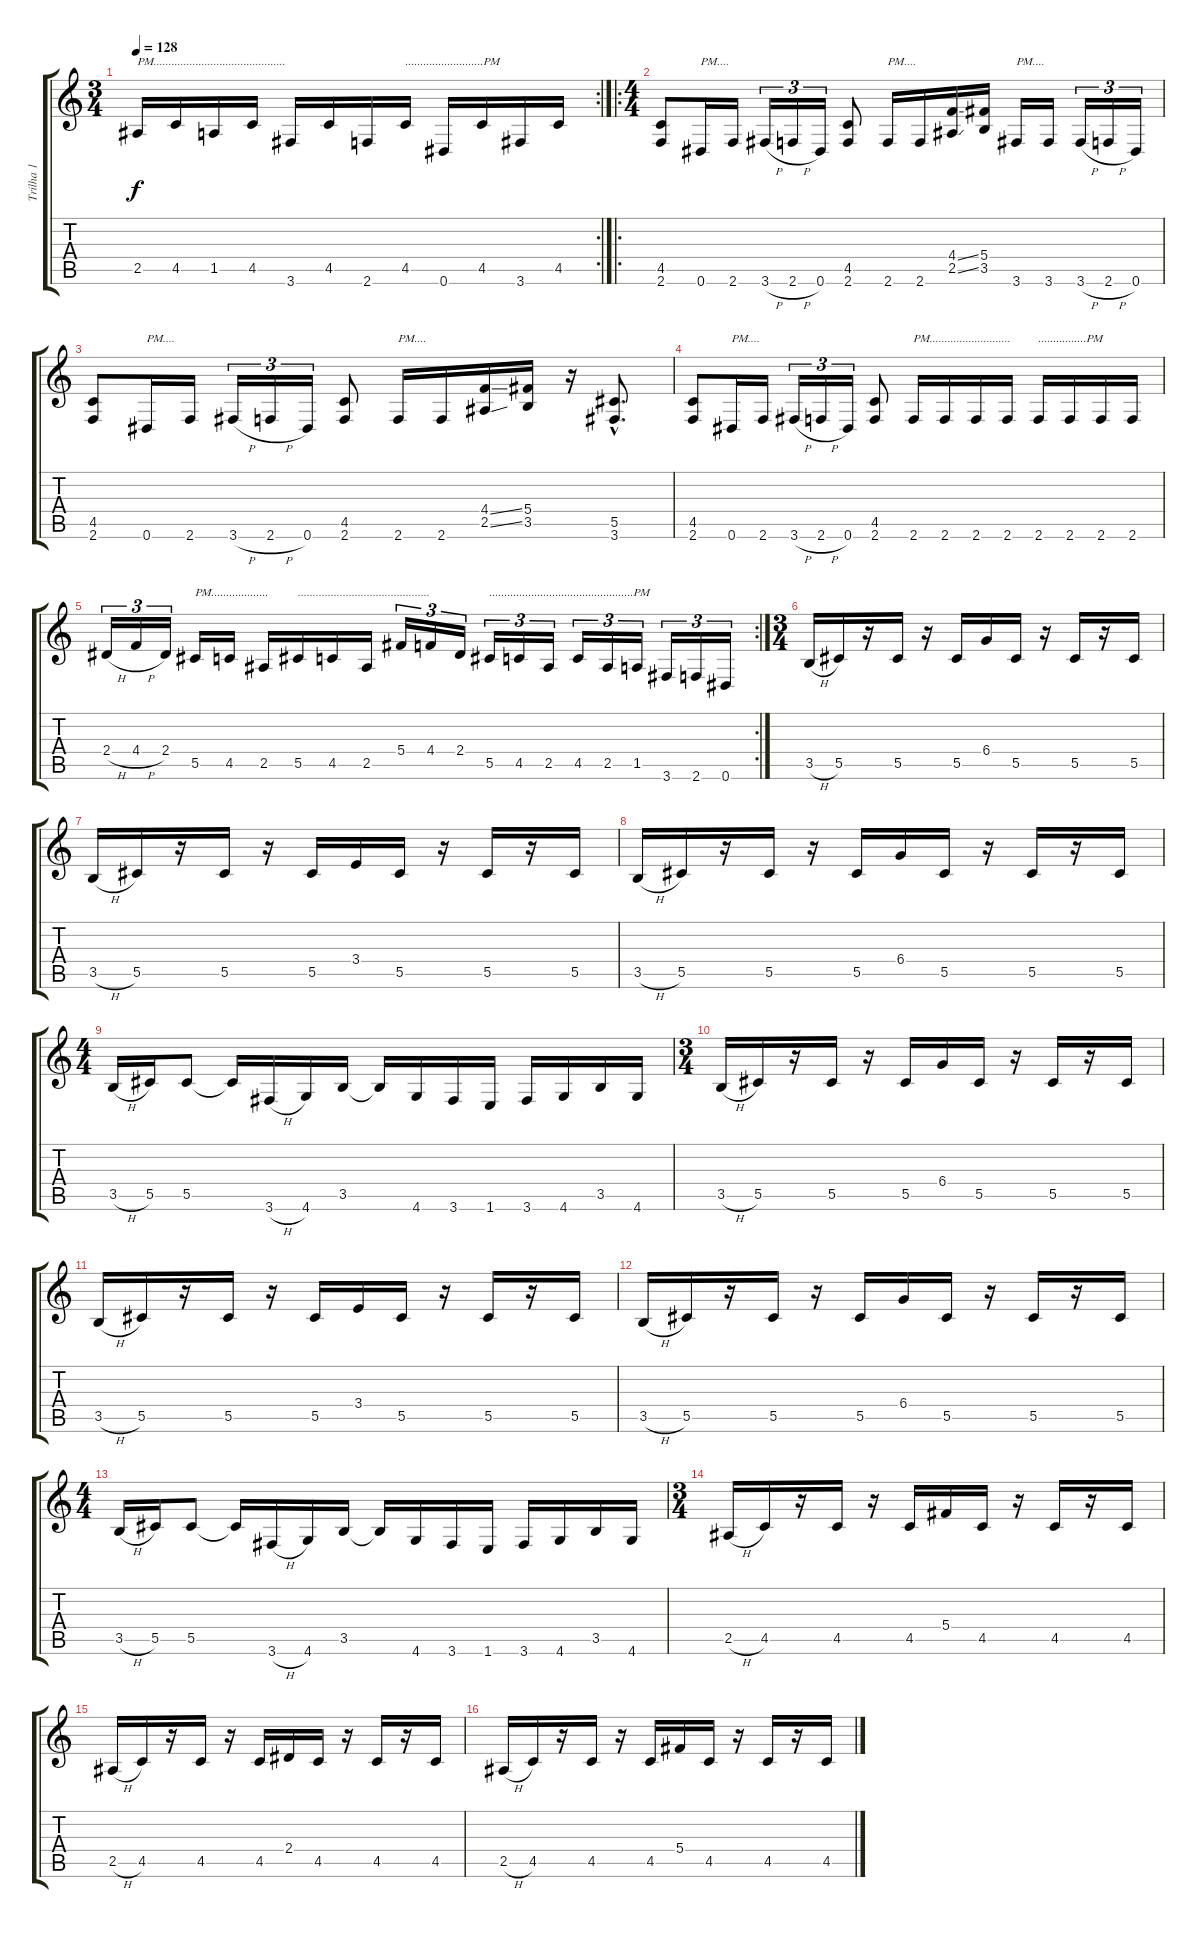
\track ("Trilha 1" "Trilha 1") {instrument distortionguitar}
\staff {score tabs}
\tuning (Eb4 Bb3 Gb3 Db3 Ab2 Eb2) {hide}
\rc 2
\ts (3 4)
\tempo 128
\clef g2
\ks c
2.5.16{txt "PM............................................" dy f} 4.5.16 1.5.16 4.5.16 3.6.16 4.5.16 2.6.16 4.5.16{txt "..........................PM"} 0.6.16 4.5.16 3.6.16 4.5.16 |
\ro
\ts (4 4)
(4.5 2.6).8 0.6.16{txt "PM...."} 2.6.16 3.6{h}.16{tu (3 2)} 2.6{h}.16{tu (3 2)} 0.6.16{tu (3 2)} (4.5 2.6).8 2.6.16{txt "PM...."} 2.6.16 (4.4{ss} 2.5{ss}).16 (5.4 3.5).16 3.6.16{txt "PM...."} 3.6.16 3.6{h}.16{tu (3 2)} 2.6{h}.16{tu (3 2)} 0.6.16{tu (3 2)} |
(4.5 2.6).8 0.6.16{txt "PM...."} 2.6.16 3.6{h}.16{tu (3 2)} 2.6{h}.16{tu (3 2)} 0.6.16{tu (3 2)} (4.5 2.6).8 2.6.16{txt "PM...."} 2.6.16 (4.4{ss} 2.5{ss}).16 (5.4 3.5).16 r.16 (5.5{hac} 3.6{hac}).8{d} |
(4.5 2.6).8 0.6.16{txt "PM...."} 2.6.16 3.6{h}.16{tu (3 2)} 2.6{h}.16{tu (3 2)} 0.6.16{tu (3 2)} (4.5 2.6).8 2.6.16{txt "PM..........................."} 2.6.16 2.6.16 2.6.16 2.6.16{txt "................PM"} 2.6.16 2.6.16 2.6.16 |
\rc 2
2.4{h}.16{tu (3 2)} 4.4{h}.16{tu (3 2)} 2.4.16{tu (3 2)} 5.5.16{txt "PM..................."} 4.5.16 2.5.16 5.5.16{txt "............................................"} 4.5.16 2.5.16 5.4.16{tu (3 2)} 4.4.16{tu (3 2)} 2.4.16{tu (3 2)} 5.5.16{tu (3 2) txt "................................................PM"} 4.5.16{tu (3 2)} 2.5.16{tu (3 2)} 4.5.16{tu (3 2)} 2.5.16{tu (3 2)} 1.5.16{tu (3 2)} 3.6.16{tu (3 2)} 2.6.16{tu (3 2)} 0.6.16{tu (3 2)} |
\ts (3 4)
3.5{h}.16 5.5.16 r.16 5.5.16 r.16 5.5.16 6.4.16 5.5.16 r.16 5.5.16 r.16 5.5.16 |
3.5{h}.16 5.5.16 r.16 5.5.16 r.16 5.5.16 3.4.16 5.5.16 r.16 5.5.16 r.16 5.5.16 |
3.5{h}.16 5.5.16 r.16 5.5.16 r.16 5.5.16 6.4.16 5.5.16 r.16 5.5.16 r.16 5.5.16 |
\ts (4 4)
3.5{h}.16 5.5.16 5.5.8 5.5{t}.16 3.6{h}.16 4.6.16 3.5.16 3.5{t}.16 4.6.16 3.6.16 1.6.16 3.6.16 4.6.16 3.5.16 4.6.16 |
\ts (3 4)
3.5{h}.16 5.5.16 r.16 5.5.16 r.16 5.5.16 6.4.16 5.5.16 r.16 5.5.16 r.16 5.5.16 |
3.5{h}.16 5.5.16 r.16 5.5.16 r.16 5.5.16 3.4.16 5.5.16 r.16 5.5.16 r.16 5.5.16 |
3.5{h}.16 5.5.16 r.16 5.5.16 r.16 5.5.16 6.4.16 5.5.16 r.16 5.5.16 r.16 5.5.16 |
\ts (4 4)
3.5{h}.16 5.5.16 5.5.8 5.5{t}.16 3.6{h}.16 4.6.16 3.5.16 3.5{t}.16 4.6.16 3.6.16 1.6.16 3.6.16 4.6.16 3.5.16 4.6.16 |
\ts (3 4)
2.5{h}.16 4.5.16 r.16 4.5.16 r.16 4.5.16 5.4.16 4.5.16 r.16 4.5.16 r.16 4.5.16 |
2.5{h}.16 4.5.16 r.16 4.5.16 r.16 4.5.16 2.4.16 4.5.16 r.16 4.5.16 r.16 4.5.16 |
2.5{h}.16 4.5.16 r.16 4.5.16 r.16 4.5.16 5.4.16 4.5.16 r.16 4.5.16 r.16 4.5.16
